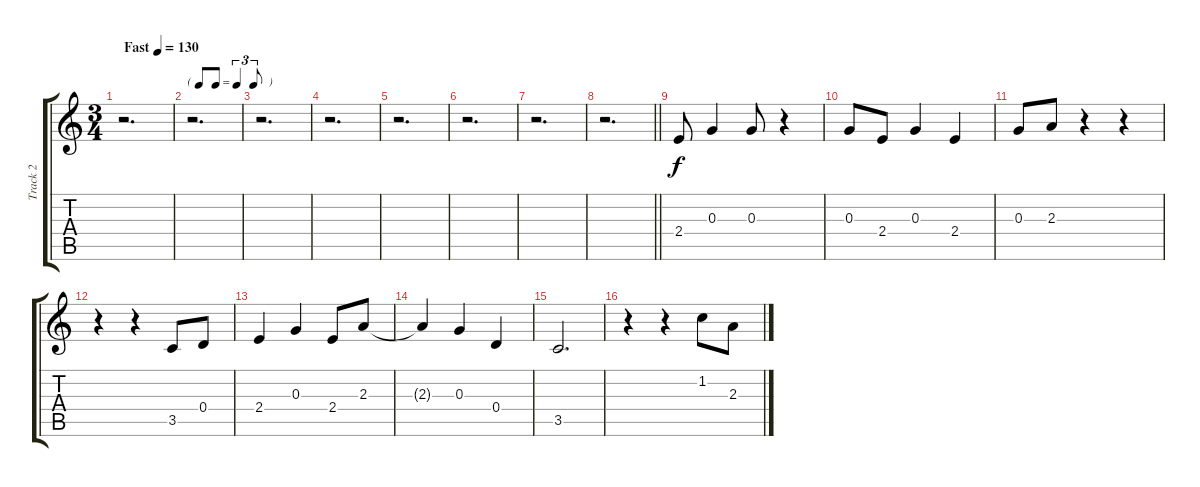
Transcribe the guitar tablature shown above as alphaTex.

\track ("Track 2" "Track 2") {instrument distortionguitar}
\staff {score tabs}
\tuning (E4 B3 G3 D3 A2 E2) {hide}
\ts (3 4)
\tempo (130 "Fast")
\clef g2
\ks c
r.2{d dy f instrument distortionguitar} |
\tf triplet8th
r.2{d} |
r.2{d} |
r.2{d} |
r.2{d} |
r.2{d} |
r.2{d} |
\barLineRight lightlight
r.2{d} |
2.4.8 0.3.4 0.3.8 r.4 |
0.3.8 2.4.8 0.3.4 2.4.4 |
0.3.8 2.3.8 r.4 r.4 |
r.4 r.4 3.5.8 0.4.8 |
2.4.4 0.3.4 2.4.8 2.3.8 |
2.3{t}.4 0.3.4 0.4.4 |
3.5.2{d} |
r.4 r.4 1.2.8 2.3.8
